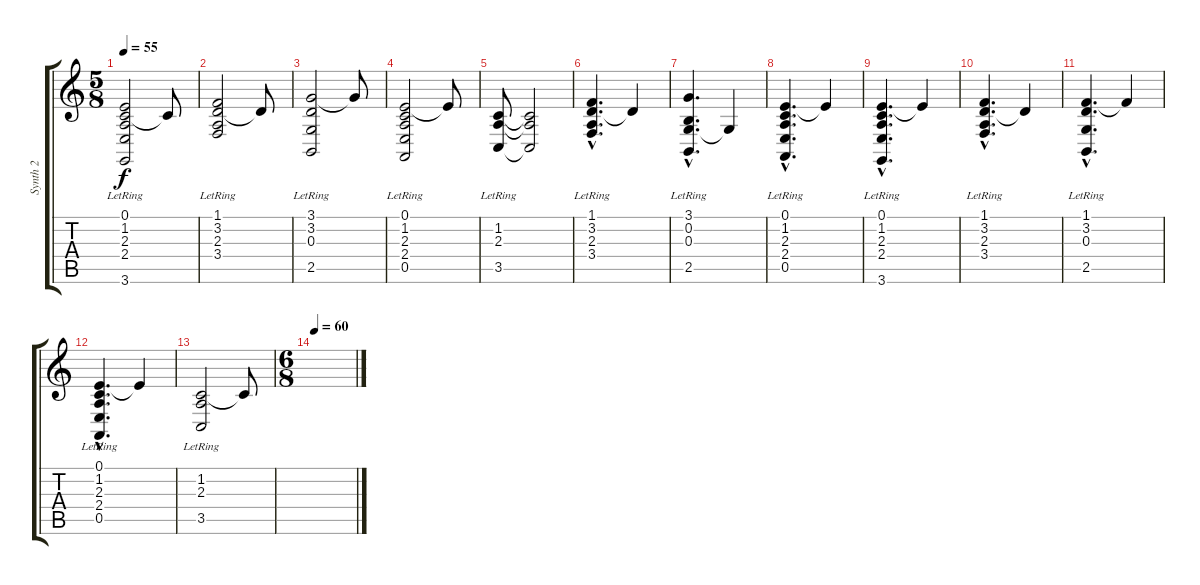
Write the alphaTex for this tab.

\track ("Synth 2" "Synth 2") {instrument stringensemble1}
\staff {score tabs}
\tuning (E4 B3 G3 D3 A2 E2) {hide}
\ts (5 8)
\tempo 55
\clef g2
\ks c
(0.1 1.2{lr} 2.3{lr} 2.4{lr} 3.6{lr}).2{dy f} 1.2{t}.8 |
(1.1{lr} 3.2{lr} 2.3{lr} 3.4{lr}).2 3.2{t}.8 |
(3.1 3.2{lr} 0.3{lr} 2.5{lr}).2 3.1{t}.8 |
(0.1{lr} 1.2{lr} 2.3{lr} 2.4{lr} 0.5{lr}).2 0.1{t}.8 |
(1.2{lr} 2.3{lr} 3.5{lr}).8 (1.2{t} 2.3{t} 3.5{t}).2 |
(1.1{hac lr} 3.2{hac lr} 2.3{hac lr} 3.4{hac lr}).4{d} 3.2{t}.4 |
(3.1{hac lr} 0.2{hac lr} 0.3{hac lr} 2.5{hac lr}).4{d} 0.3{t}.4 |
(0.1{hac lr} 1.2{hac lr} 2.3{hac lr} 2.4{hac lr} 0.5{hac lr}).4{d} 0.1{t}.4 |
(0.1{hac lr} 1.2{hac lr} 2.3{hac lr} 2.4{hac lr} 3.6{hac lr}).4{d} 0.1{t}.4 |
(1.1{hac lr} 3.2{hac lr} 2.3{hac lr} 3.4{hac lr}).4{d} 3.2{t}.4 |
(1.1{hac lr} 3.2{hac lr} 0.3{hac lr} 2.5{hac lr}).4{d} 1.1{t}.4 |
(0.1{hac lr} 1.2{hac lr} 2.3{hac lr} 2.4{hac lr} 0.5{hac lr}).4{d} 0.1{t}.4 |
(1.2{lr} 2.3{lr} 3.5{lr}).2 1.2{t}.8 |
\ts (6 8)
\tempo 60
